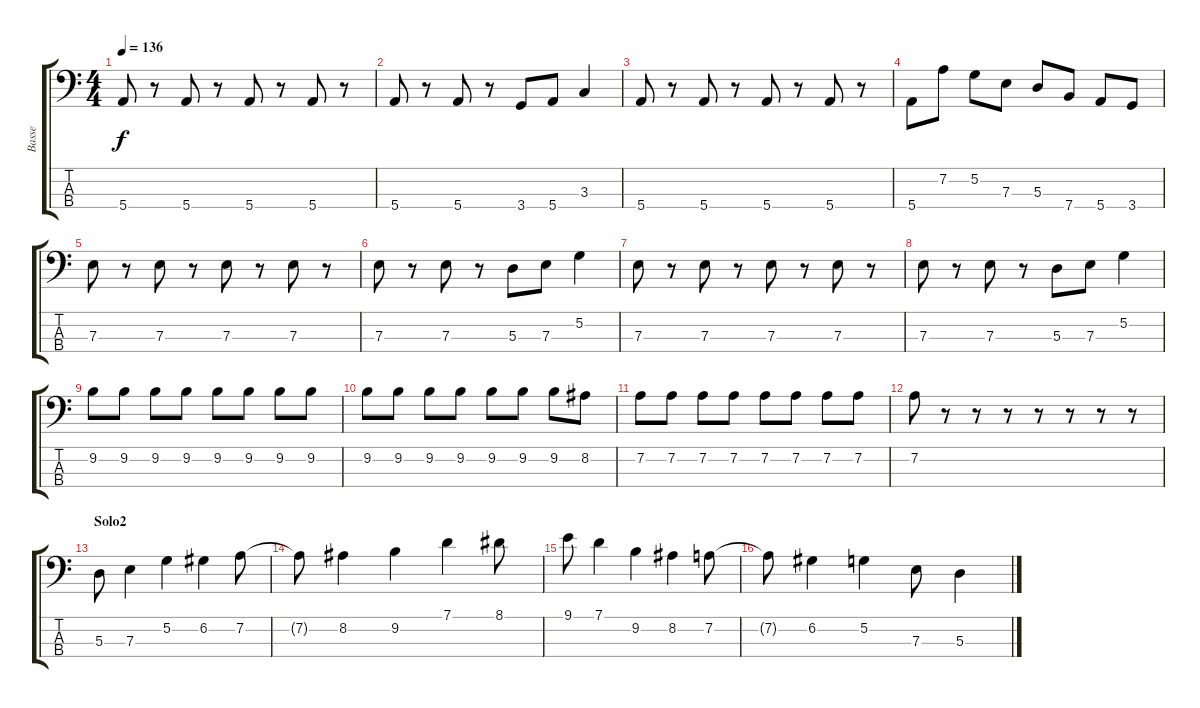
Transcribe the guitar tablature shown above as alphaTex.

\track ("Basse" "Basse") {instrument electricbassfinger}
\staff {score tabs}
\tuning (G2 D2 A1 E1) {hide}
\ts (4 4)
\tempo 136
\clef f4
\ks c
5.4.8{dy f} r.8 5.4.8 r.8 5.4.8 r.8 5.4.8 r.8 |
5.4.8 r.8 5.4.8 r.8 3.4.8 5.4.8 3.3.4 |
5.4.8 r.8 5.4.8 r.8 5.4.8 r.8 5.4.8 r.8 |
5.4.8 7.2.8 5.2.8 7.3.8 5.3.8 7.4.8 5.4.8 3.4.8 |
7.3.8 r.8 7.3.8 r.8 7.3.8 r.8 7.3.8 r.8 |
7.3.8 r.8 7.3.8 r.8 5.3.8 7.3.8 5.2.4 |
7.3.8 r.8 7.3.8 r.8 7.3.8 r.8 7.3.8 r.8 |
7.3.8 r.8 7.3.8 r.8 5.3.8 7.3.8 5.2.4 |
9.2.8 9.2.8 9.2.8 9.2.8 9.2.8 9.2.8 9.2.8 9.2.8 |
9.2.8 9.2.8 9.2.8 9.2.8 9.2.8 9.2.8 9.2.8 8.2.8 |
7.2.8 7.2.8 7.2.8 7.2.8 7.2.8 7.2.8 7.2.8 7.2.8 |
7.2.8 r.8 r.8 r.8 r.8 r.8 r.8 r.8 |
\section ("" "Solo2")
5.3.8 7.3.4 5.2.4 6.2.4 7.2.8 |
7.2{t}.8 8.2.4 9.2.4 7.1.4 8.1.8 |
9.1.8 7.1.4 9.2.4 8.2.4 7.2.8 |
7.2{t}.8 6.2.4 5.2.4 7.3.8 5.3.4
